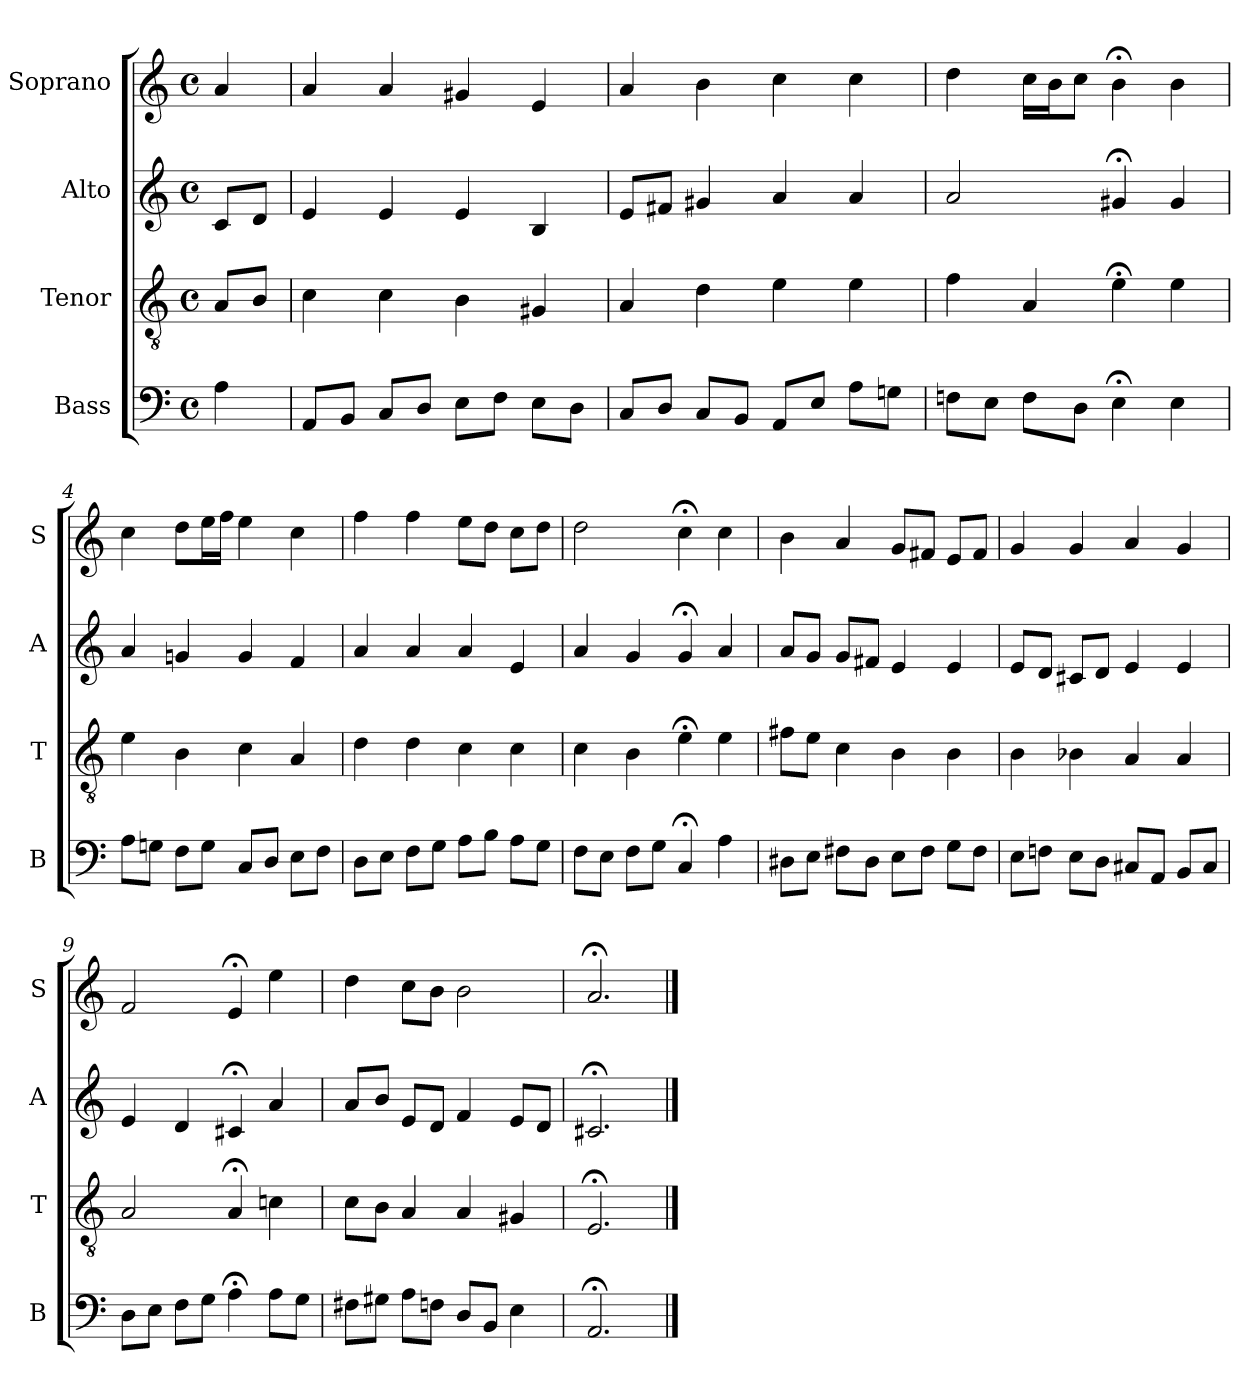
**kern	**kern	**kern	**kern
*part4	*part3	*part2	*part1
*staff4	*staff3	*staff2	*staff1
*I"Bass	*I"Tenor	*I"Alto	*I"Soprano
*I'B	*I'T	*I'A	*I'S
*clefF4	*clefGv2	*clefG2	*clefG2
*k[]	*k[]	*k[]	*k[]
*a:	*a:	*a:	*a:
*M4/4	*M4/4	*M4/4	*M4/4
*met(c)	*met(c)	*met(c)	*met(c)
*MM100	*MM100	*MM100	*MM100
=	=	=	=
4A	8AL	8cL	4a
.	8BJ	8dJ	.
=1	=1	=1	=1
8AAL	4c	4e	4a
8BBJ	.	.	.
8CL	4c	4e	4a
8DJ	.	.	.
8EL	4B	4e	4g#X
8FJ	.	.	.
8EL	4G#X	4B	4e
8DJ	.	.	.
=2	=2	=2	=2
8CL	4A	8eL	4a
8DJ	.	8f#XJ	.
8CL	4d	4g#X	4b
8BBJ	.	.	.
8AAL	4e	4a	4cc
8EJ	.	.	.
8AL	4e	4a	4cc
8GnJ	.	.	.
=3	=3	=3	=3
8FnL	4f	2a	4dd
8EJ	.	.	.
8FL	4A	.	16ccLL
.	.	.	16bJ
8DJ	.	.	8ccJ
4E;<	4e;<	4g#X;<	4b;<
4E	4e	4g#	4b
=4	=4	=4	=4
8AL	4e	4a	4cc
8GnJ	.	.	.
8FL	4B	4gn	8ddL
8GJ	.	.	16eeL
.	.	.	16ffJJ
8CL	4c	4g	4ee
8DJ	.	.	.
8EL	4A	4f	4cc
8FJ	.	.	.
=5	=5	=5	=5
8DL	4d	4a	4ff
8EJ	.	.	.
8FL	4d	4a	4ff
8GJ	.	.	.
8AL	4c	4a	8eeL
8BJ	.	.	8ddJ
8AL	4c	4e	8ccL
8GJ	.	.	8ddJ
=6	=6	=6	=6
8FL	4c	4a	2dd
8EJ	.	.	.
8FL	4B	4g	.
8GJ	.	.	.
4C;<	4e;<	4g;<	4cc;<
4A	4e	4a	4cc
=7	=7	=7	=7
8D#XL	8f#XL	8aL	4b
8EJ	8eJ	8gJ	.
8F#XL	4c	8gL	4a
8D#J	.	8f#XJ	.
8EL	4B	4e	8gL
8F#J	.	.	8f#XJ
8GL	4B	4e	8eL
8F#J	.	.	8f#J
=8	=8	=8	=8
8EL	4B	8eL	4g
8FnJ	.	8dJ	.
8EL	4B-X	8c#XL	4g
8DJ	.	8dJ	.
8C#XL	4A	4e	4a
8AAJ	.	.	.
8BBL	4A	4e	4g
8C#J	.	.	.
=9	=9	=9	=9
8DL	2A	4e	2f
8EJ	.	.	.
8FL	.	4d	.
8GJ	.	.	.
4A;<	4A;<	4c#X;<	4e;<
8AL	4cn	4a	4ee
8GJ	.	.	.
=10	=10	=10	=10
8F#XL	8cL	8aL	4dd
8G#XJ	8BJ	8bJ	.
8AL	4A	8eL	8ccL
8FnJ	.	8dJ	8bJ
8DL	4A	4f	2b
8BBJ	.	.	.
4E	4G#X	8eL	.
.	.	8dJ	.
=11	=11	=11	=11
2.AA;<	2.E;<	2.c#X;<	2.a;<
==	==	==	==
*-	*-	*-	*-
